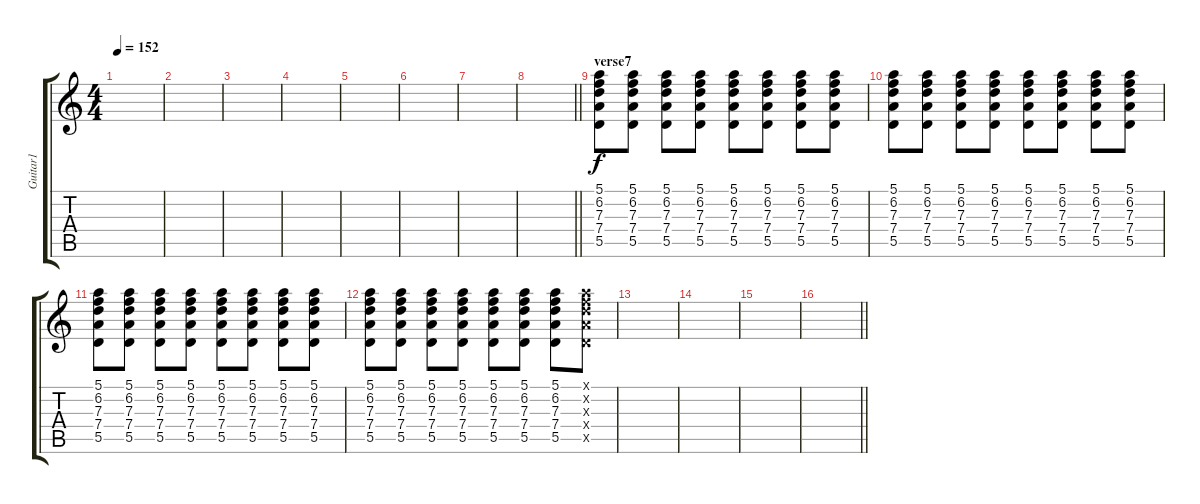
\track ("Guitar1" "Guitar1") {instrument electricguitarclean}
\staff {score tabs}
\tuning (E4 B3 G3 D3 A2 E2) {hide}
\ts (4 4)
\tempo 152
\clef g2
\ks c
|
|
|
|
|
|
|
\barLineRight lightlight
|
\section ("" "verse7")
(5.1 6.2 7.3 7.4 5.5).8 (5.1 6.2 7.3 7.4 5.5).8 (5.1 6.2 7.3 7.4 5.5).8 (5.1 6.2 7.3 7.4 5.5).8 (5.1 6.2 7.3 7.4 5.5).8 (5.1 6.2 7.3 7.4 5.5).8 (5.1 6.2 7.3 7.4 5.5).8 (5.1 6.2 7.3 7.4 5.5).8 |
(5.1 6.2 7.3 7.4 5.5).8 (5.1 6.2 7.3 7.4 5.5).8 (5.1 6.2 7.3 7.4 5.5).8 (5.1 6.2 7.3 7.4 5.5).8 (5.1 6.2 7.3 7.4 5.5).8 (5.1 6.2 7.3 7.4 5.5).8 (5.1 6.2 7.3 7.4 5.5).8 (5.1 6.2 7.3 7.4 5.5).8 |
(5.1 6.2 7.3 7.4 5.5).8 (5.1 6.2 7.3 7.4 5.5).8 (5.1 6.2 7.3 7.4 5.5).8 (5.1 6.2 7.3 7.4 5.5).8 (5.1 6.2 7.3 7.4 5.5).8 (5.1 6.2 7.3 7.4 5.5).8 (5.1 6.2 7.3 7.4 5.5).8 (5.1 6.2 7.3 7.4 5.5).8 |
(5.1 6.2 7.3 7.4 5.5).8 (5.1 6.2 7.3 7.4 5.5).8 (5.1 6.2 7.3 7.4 5.5).8 (5.1 6.2 7.3 7.4 5.5).8 (5.1 6.2 7.3 7.4 5.5).8 (5.1 6.2 7.3 7.4 5.5).8 (5.1 6.2 7.3 7.4 5.5).8 (5.1{x} 6.2{x} 7.3{x} 7.4{x} 5.5{x}).8 |
|
|
|
\barLineRight lightlight
